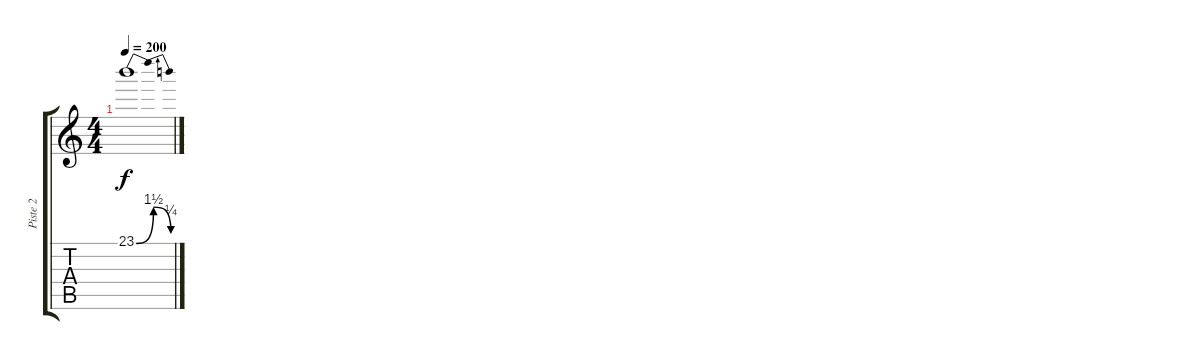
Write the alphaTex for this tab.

\track ("Piste 2" "Piste 2") {instrument distortionguitar}
\staff {score tabs}
\tuning (C4 G3 Eb3 Bb2 F2 C2) {hide}
\ts (4 4)
\tempo 200
\clef g2
\ks c
23.1{be (bendrelease 0 0 15 6 15 6 60 1)}.1{dy f}
